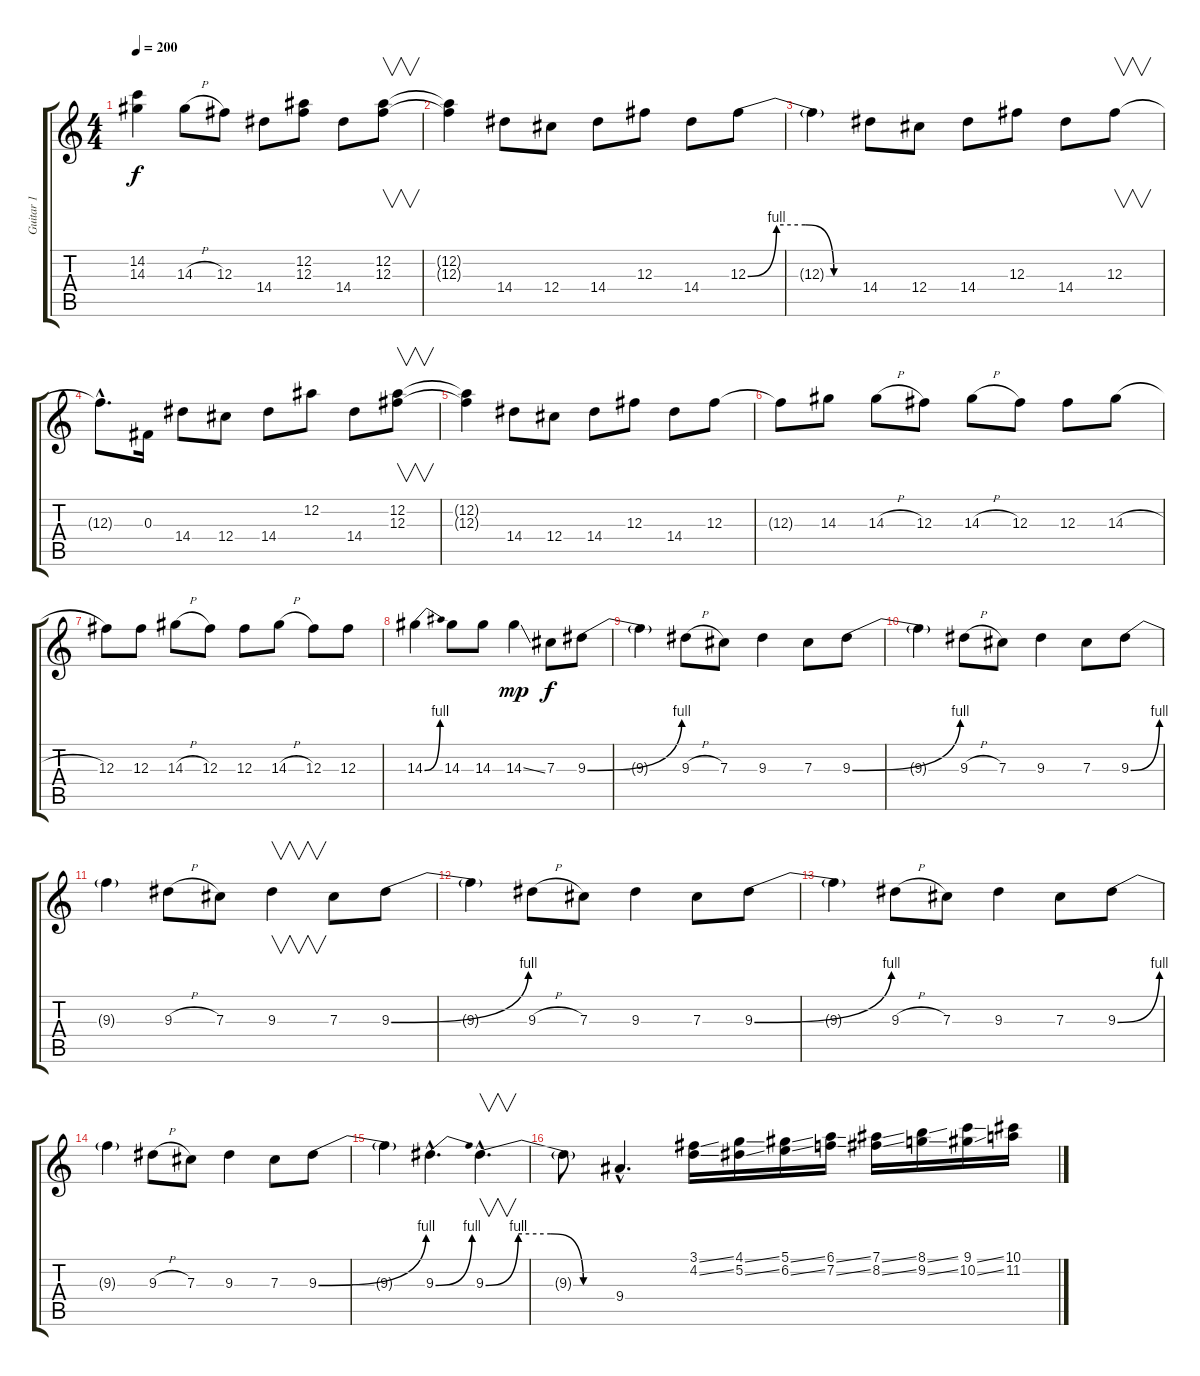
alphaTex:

\track ("Guitar 1" "Guitar 1") {instrument distortionguitar}
\staff {score tabs}
\tuning (Eb4 Bb3 Gb3 Db3 Ab2 Eb2) {hide}
\ts (4 4)
\tempo 200
\clef g2
\ks c
(14.2{t} 14.3{t}).4{dy f} 14.3{h}.8 12.3.8 14.4.8 (12.2 12.3).8 14.4.8 (12.2 12.3).8{v} |
(12.2{t} 12.3{t}).4 14.4.8 12.4.8 14.4.8 12.3.8 14.4.8 12.3{be (custom 0 0 15 4 30 4 45 0 60 0)}.8 |
12.3{t}.4 14.4.8 12.4.8 14.4.8 12.3.8 14.4.8 12.3.8{v} |
12.3{hac t}.8{d} 0.3.16 14.4.8 12.4.8 14.4.8 12.2.8 14.4.8 (12.2 12.3).8{v} |
(12.2{t} 12.3{t}).4 14.4.8 12.4.8 14.4.8 12.3.8 14.4.8 12.3.8 |
12.3{t}.8 14.3.8 14.3{h}.8 12.3.8 14.3{h}.8 12.3.8 12.3.8 14.3{h}.8 |
12.3.8 12.3.8 14.3{h}.8 12.3.8 12.3.8 14.3{h}.8 12.3.8 12.3.8 |
14.3{be (bend 0 0 60 4)}.4 14.3.8 14.3.8 14.3{ss}.4{dy mp} 7.3.8{dy f} 9.3{be (bend 0 0 60 4)}.8 |
9.3{t}.4 9.3{h}.8 7.3.8 9.3.4 7.3.8 9.3{be (bend 0 0 60 4)}.8 |
9.3{t}.4 9.3{h}.8 7.3.8 9.3.4 7.3.8 9.3{be (bend 0 0 60 4)}.8 |
9.3{t}.4 9.3{h}.8 7.3.8 9.3.4{v} 7.3.8 9.3{be (bend 0 0 60 4)}.8 |
9.3{t}.4 9.3{h}.8 7.3.8 9.3.4 7.3.8 9.3{be (bend 0 0 60 4)}.8 |
9.3{t}.4 9.3{h}.8 7.3.8 9.3.4 7.3.8 9.3{be (bend 0 0 60 4)}.8 |
9.3{t}.4 9.3{h}.8 7.3.8 9.3.4 7.3.8 9.3{be (bend 0 0 60 4)}.8 |
9.3{t}.4 9.3{be (bend 0 0 60 4) hac}.4{d} 9.3{be (custom 0 0 15 4 30 4 45 0 60 0) hac}.4{v d} |
9.3{t}.8 9.4{hac}.4{d} (3.1{ss} 4.2{ss}).16 (4.1{ss} 5.2{ss}).16 (5.1{ss} 6.2{ss}).16 (6.1{ss} 7.2{ss}).16 (7.1{ss} 8.2{ss}).16 (8.1{ss} 9.2{ss}).16 (9.1{ss} 10.2{ss}).16 (10.1{ss} 11.2{ss}).16
